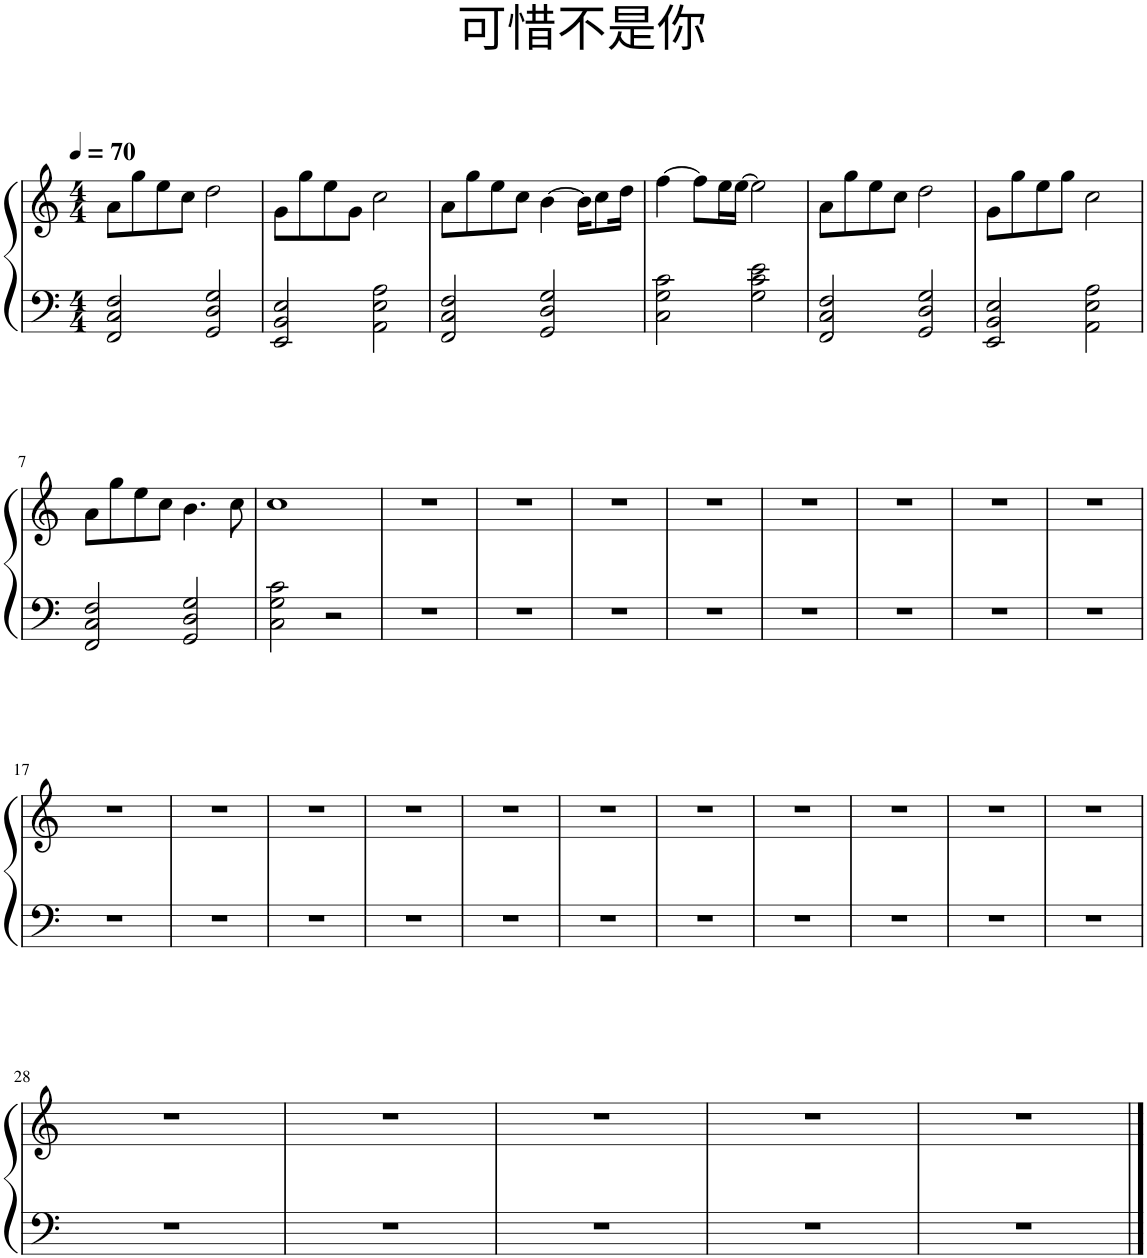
**kern	**kern
*part1	*part1
*staff2	*staff1
*I"Piano	*
*I'Pno.	*
*clefF4	*clefG2
*k[]	*k[]
*M4/4	*M4/4
*MM70	*MM70
=1	=1
2FF/ 2C/ 2F/	8a\L
.	8gg\
.	8ee\
.	8cc\J
2GG/ 2D/ 2G/	2dd\
=2	=2
2EE/ 2BB/ 2E/	8g\L
.	8gg\
.	8ee\
.	8g\J
2AA\ 2E\ 2A\	2cc\
=3	=3
2FF/ 2C/ 2F/	8a\L
.	8gg\
.	8ee\
.	8cc\J
2GG/ 2D/ 2G/	[4b\
.	16b\KL]
.	8cc\
.	16dd\Jk
=4	=4
2C\ 2G\ 2c\	[4ff\
.	8ff\L]
.	16ee\L
.	[16ee\JJ
2G\ 2c\ 2e\	2ee\]
=5	=5
2FF/ 2C/ 2F/	8a\L
.	8gg\
.	8ee\
.	8cc\J
2GG/ 2D/ 2G/	2dd\
=6	=6
2EE/ 2BB/ 2E/	8g\L
.	8gg\
.	8ee\
.	8gg\J
2AA\ 2E\ 2A\	2cc\
!!LO:LB:g=z
=7	=7
2FF/ 2C/ 2F/	8a\L
.	8gg\
.	8ee\
.	8cc\J
2GG/ 2D/ 2G/	4.b\
.	8cc\
=8	=8
2C\ 2G\ 2c\	1cc
2r	.
=9	=9
1r	1r
=10	=10
1r	1r
=11	=11
1r	1r
=12	=12
1r	1r
=13	=13
1r	1r
=14	=14
1r	1r
=15	=15
1r	1r
=16	=16
1r	1r
!!LO:LB:g=z
=17	=17
1r	1r
=18	=18
1r	1r
=19	=19
1r	1r
=20	=20
1r	1r
=21	=21
1r	1r
=22	=22
1r	1r
=23	=23
1r	1r
=24	=24
1r	1r
=25	=25
1r	1r
=26	=26
1r	1r
=27	=27
1r	1r
!!LO:LB:g=z
=28	=28
1r	1r
=29	=29
1r	1r
=30	=30
1r	1r
=31	=31
1r	1r
=32	=32
1r	1r
==	==
*-	*-
